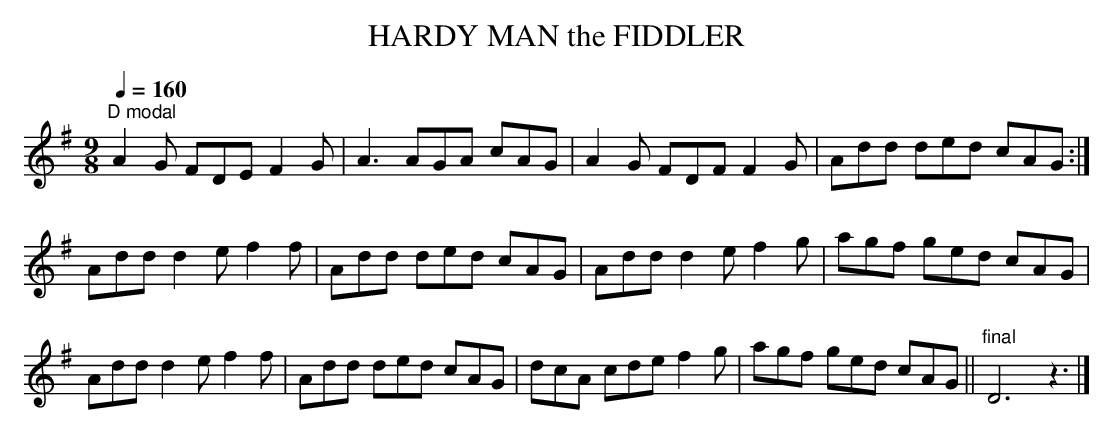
X:1
T:HARDY MAN the FIDDLER
the accented c's accordingly.
the Chief's "Chicago posse" and has another tune bearing his name -
the jig a/k/a/ "Joe Derrane's".
Q:1/4=160
M:9/8
L:1/8
K:G
"^D modal"
A2G FDE F2G|A3 AGA cAG|A2G FDF F2G|Add ded cAG:|
Add d2e f2f|Add ded cAG|Add d2e f2g|agf ged cAG|
Add d2e f2f|Add ded cAG|dcA cde f2g|agf ged cAG||"final"D6z3|]
